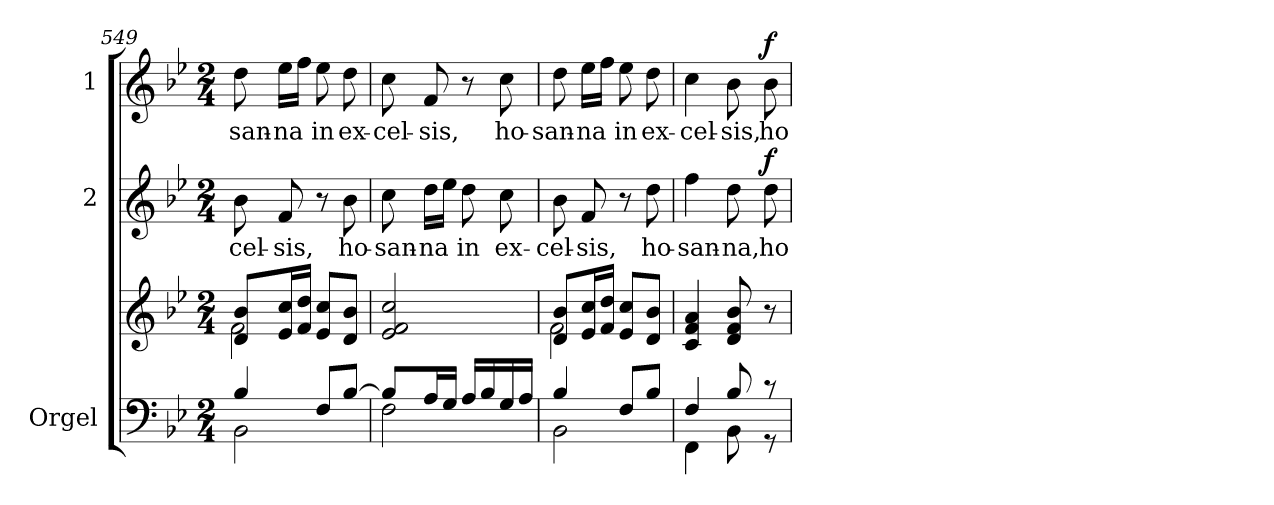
**kern	**kern	**kern	**text	**dynam	**kern	**text	**dynam
*part3	*part3	*part2	*part2	*part2	*part1	*part1	*part1
*staff4	*staff3	*staff2	*staff2	*staff2	*staff1	*staff1	*staff1
*I"Orgel	*	*I"2	*	*	*I"1	*	*
*I'Org.	*	*	*	*	*	*	*
*clefF4	*clefG2	*clefG2	*	*	*clefG2	*	*
*k[b-e-]	*k[b-e-]	*k[b-e-]	*	*	*k[b-e-]	*	*
*B-:	*B-:	*B-:	*	*	*B-:	*	*
*M2/4	*M2/4	*M2/4	*	*	*M2/4	*	*
=549	=549	=549	=549	=549	=549	=549	=549
*^	*^	*	*	*	*	*	*
!	!	!	!	!	!LO:LY:b	!	!	!LO:LY:b	!
4B-/	2BB-\	8d/ 8b-/L	2f\	8b-\	-cel-	.	8dd\	-san-	.
!	!	!	!	!	!LO:LY:b	!	!	!LO:LY:b	!
.	.	16e-/ 16cc/L	.	8f/	-sis,	.	16ee-\LL	-na	.
.	.	16f/ 16dd/JJ	.	.	.	.	16ff\JJ	.	.
!	!	!	!	!	!	!	!	!LO:LY:b	!
8F/L	.	8e-/ 8cc/L	.	8r	.	.	8ee-\	in	.
!	!	!	!	!	!LO:LY:b	!	!	!LO:LY:b	!
[>8B-/J	.	8d/ 8b-/J	.	8b-\	ho-	.	8dd\	ex-	.
*	*	*v	*v	*	*	*	*	*	*
=550	=550	=550	=550	=550	=550	=550	=550	=550
!	!	!	!	!LO:LY:b	!	!	!LO:LY:b	!
8B-/L]	2F\	2e-/ 2f/ 2cc/	8cc\	-san-	.	8cc\	-cel-	.
!	!	!	!	!LO:LY:b	!	!	!LO:LY:b	!
16A/L	.	.	16dd\LL	-na	.	8f/	-sis,	.
16G/JJ	.	.	16ee-\JJ	.	.	.	.	.
!	!	!	!	!LO:LY:b	!	!	!	!
16A/LL	.	.	8dd\	in	.	8r	.	.
16B-/	.	.	.	.	.	.	.	.
!	!	!	!	!LO:LY:b	!	!	!LO:LY:b	!
16G/	.	.	8cc\	ex-	.	8cc\	ho-	.
16A/JJ	.	.	.	.	.	.	.	.
=551	=551	=551	=551	=551	=551	=551	=551	=551
*	*	*^	*	*	*	*	*	*
!	!	!	!	!	!LO:LY:b	!	!	!LO:LY:b	!
4B-/	2BB-\	8d/ 8b-/L	2f\	8b-\	-cel-	.	8dd\	-san-	.
!	!	!	!	!	!LO:LY:b	!	!	!LO:LY:b	!
.	.	16e-/ 16cc/L	.	8f/	-sis,	.	16ee-\LL	-na	.
.	.	16f/ 16dd/JJ	.	.	.	.	16ff\JJ	.	.
!	!	!	!	!	!	!	!	!LO:LY:b	!
8F/L	.	8e-/ 8cc/L	.	8r	.	.	8ee-\	in	.
!	!	!	!	!	!LO:LY:b	!	!	!LO:LY:b	!
8B-/J	.	8d/ 8b-/J	.	8dd\	ho-	.	8dd\	ex-	.
*	*	*v	*v	*	*	*	*	*	*
=552	=552	=552	=552	=552	=552	=552	=552	=552
!	!	!	!	!LO:LY:b	!	!	!LO:LY:b	!
4F/	4FF\	4c/ 4f/ 4a/	4ff\	-san-	.	4cc\	-cel-	.
!	!	!	!	!LO:LY:b	!	!	!LO:LY:b	!
8B-/	8BB-\	8d/ 8f/ 8b-/	8dd\	-na,	.	8b-\	-sis,	.
!	!	!	!	!LO:LY:b	!LO:DY:a	!	!LO:LY:b	!LO:DY:a
8r	8r	8r	8dd\	ho-	f	8b-\	ho-	f
*v	*v	*	*	*	*	*	*	*
=	=	=	=	=	=	=	=
*-	*-	*-	*-	*-	*-	*-	*-
